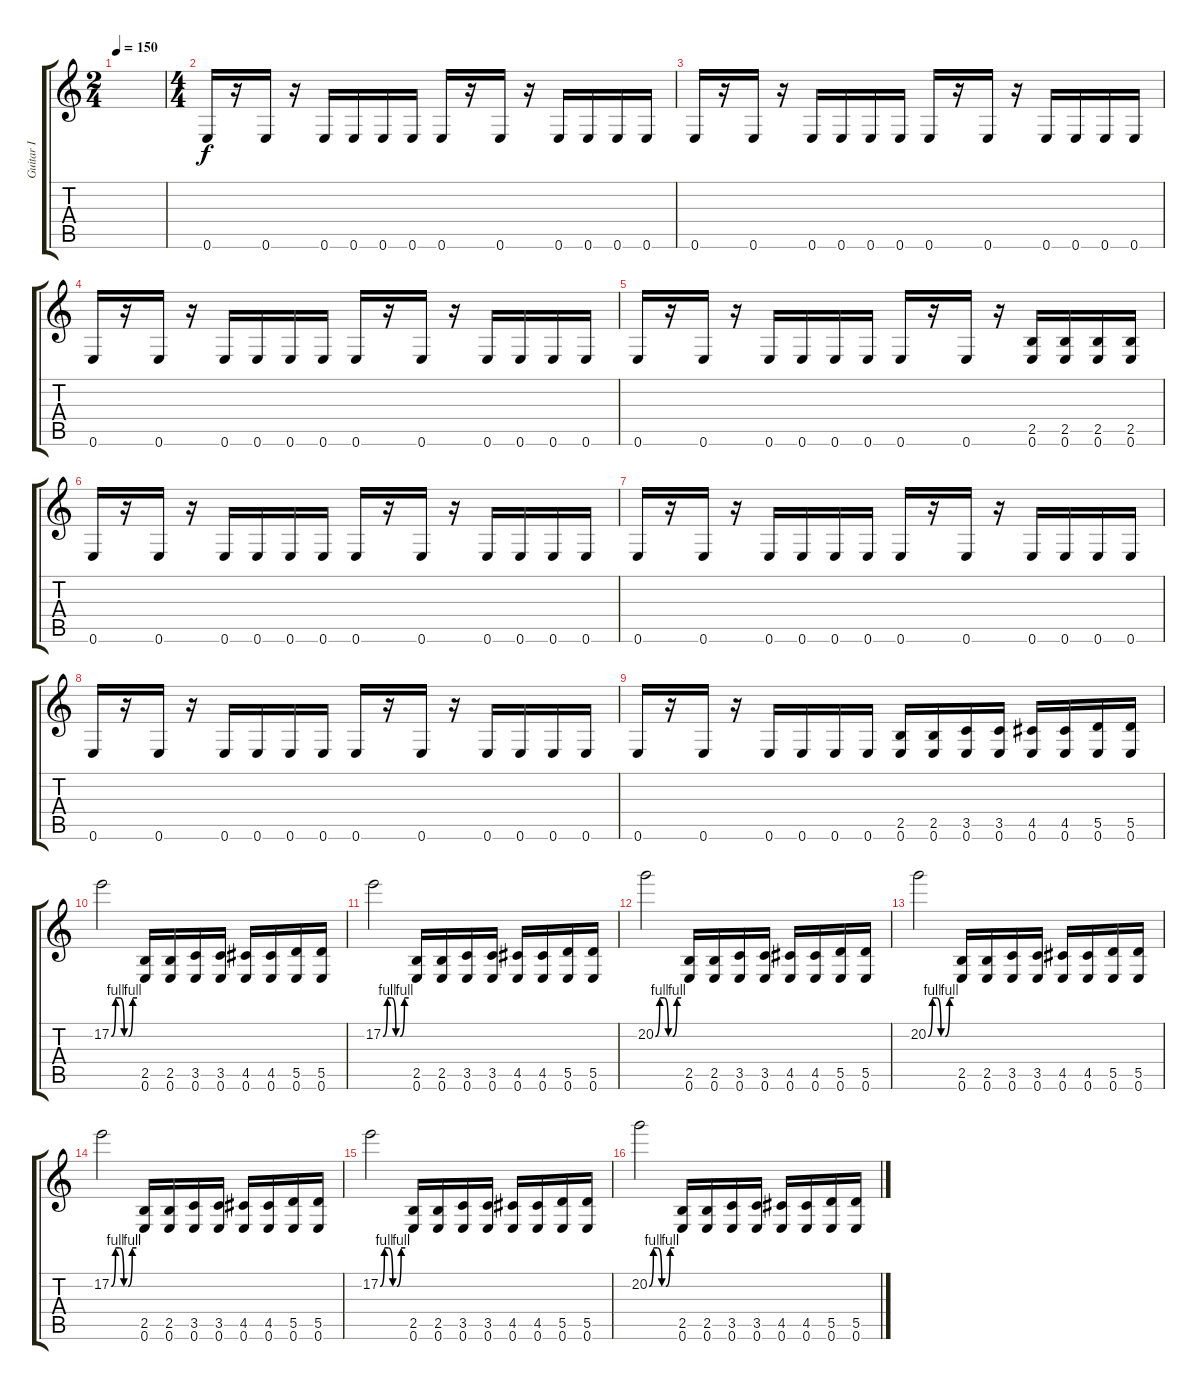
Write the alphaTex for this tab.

\track ("Guitar I" "Guitar I") {instrument distortionguitar}
\staff {score tabs}
\tuning (E4 B3 G3 D3 A2 E2) {hide}
\ts (2 4)
\tempo 150
\clef g2
\ks c
|
\ts (4 4)
0.6.16 r.16 0.6.16 r.16 0.6.16 0.6.16 0.6.16 0.6.16 0.6.16 r.16 0.6.16 r.16 0.6.16 0.6.16 0.6.16 0.6.16 |
0.6.16 r.16 0.6.16 r.16 0.6.16 0.6.16 0.6.16 0.6.16 0.6.16 r.16 0.6.16 r.16 0.6.16 0.6.16 0.6.16 0.6.16 |
0.6.16 r.16 0.6.16 r.16 0.6.16 0.6.16 0.6.16 0.6.16 0.6.16 r.16 0.6.16 r.16 0.6.16 0.6.16 0.6.16 0.6.16 |
0.6.16 r.16 0.6.16 r.16 0.6.16 0.6.16 0.6.16 0.6.16 0.6.16 r.16 0.6.16 r.16 (2.5 0.6).16 (2.5 0.6).16 (2.5 0.6).16 (2.5 0.6).16 |
0.6.16 r.16 0.6.16 r.16 0.6.16 0.6.16 0.6.16 0.6.16 0.6.16 r.16 0.6.16 r.16 0.6.16 0.6.16 0.6.16 0.6.16 |
0.6.16 r.16 0.6.16 r.16 0.6.16 0.6.16 0.6.16 0.6.16 0.6.16 r.16 0.6.16 r.16 0.6.16 0.6.16 0.6.16 0.6.16 |
0.6.16 r.16 0.6.16 r.16 0.6.16 0.6.16 0.6.16 0.6.16 0.6.16 r.16 0.6.16 r.16 0.6.16 0.6.16 0.6.16 0.6.16 |
0.6.16 r.16 0.6.16 r.16 0.6.16 0.6.16 0.6.16 0.6.16 (2.5 0.6).16 (2.5 0.6).16 (3.5 0.6).16 (3.5 0.6).16 (4.5 0.6).16 (4.5 0.6).16 (5.5 0.6).16 (5.5 0.6).16 |
17.2{be (custom 0 0 10 4 20 4 30 0 40 0 50 4 60 4)}.2 (2.5 0.6).16 (2.5 0.6).16 (3.5 0.6).16 (3.5 0.6).16 (4.5 0.6).16 (4.5 0.6).16 (5.5 0.6).16 (5.5 0.6).16 |
17.2{be (custom 0 0 10 4 20 4 30 0 40 0 50 4 60 4)}.2 (2.5 0.6).16 (2.5 0.6).16 (3.5 0.6).16 (3.5 0.6).16 (4.5 0.6).16 (4.5 0.6).16 (5.5 0.6).16 (5.5 0.6).16 |
20.2{be (custom 0 0 10 4 20 4 30 0 40 0 50 4 60 4)}.2 (2.5 0.6).16 (2.5 0.6).16 (3.5 0.6).16 (3.5 0.6).16 (4.5 0.6).16 (4.5 0.6).16 (5.5 0.6).16 (5.5 0.6).16 |
20.2{be (custom 0 0 10 4 20 4 30 0 40 0 50 4 60 4)}.2 (2.5 0.6).16 (2.5 0.6).16 (3.5 0.6).16 (3.5 0.6).16 (4.5 0.6).16 (4.5 0.6).16 (5.5 0.6).16 (5.5 0.6).16 |
17.2{be (custom 0 0 10 4 20 4 30 0 40 0 50 4 60 4)}.2 (2.5 0.6).16 (2.5 0.6).16 (3.5 0.6).16 (3.5 0.6).16 (4.5 0.6).16 (4.5 0.6).16 (5.5 0.6).16 (5.5 0.6).16 |
17.2{be (custom 0 0 10 4 20 4 30 0 40 0 50 4 60 4)}.2 (2.5 0.6).16 (2.5 0.6).16 (3.5 0.6).16 (3.5 0.6).16 (4.5 0.6).16 (4.5 0.6).16 (5.5 0.6).16 (5.5 0.6).16 |
20.2{be (custom 0 0 10 4 20 4 30 0 40 0 50 4 60 4)}.2 (2.5 0.6).16 (2.5 0.6).16 (3.5 0.6).16 (3.5 0.6).16 (4.5 0.6).16 (4.5 0.6).16 (5.5 0.6).16 (5.5 0.6).16
